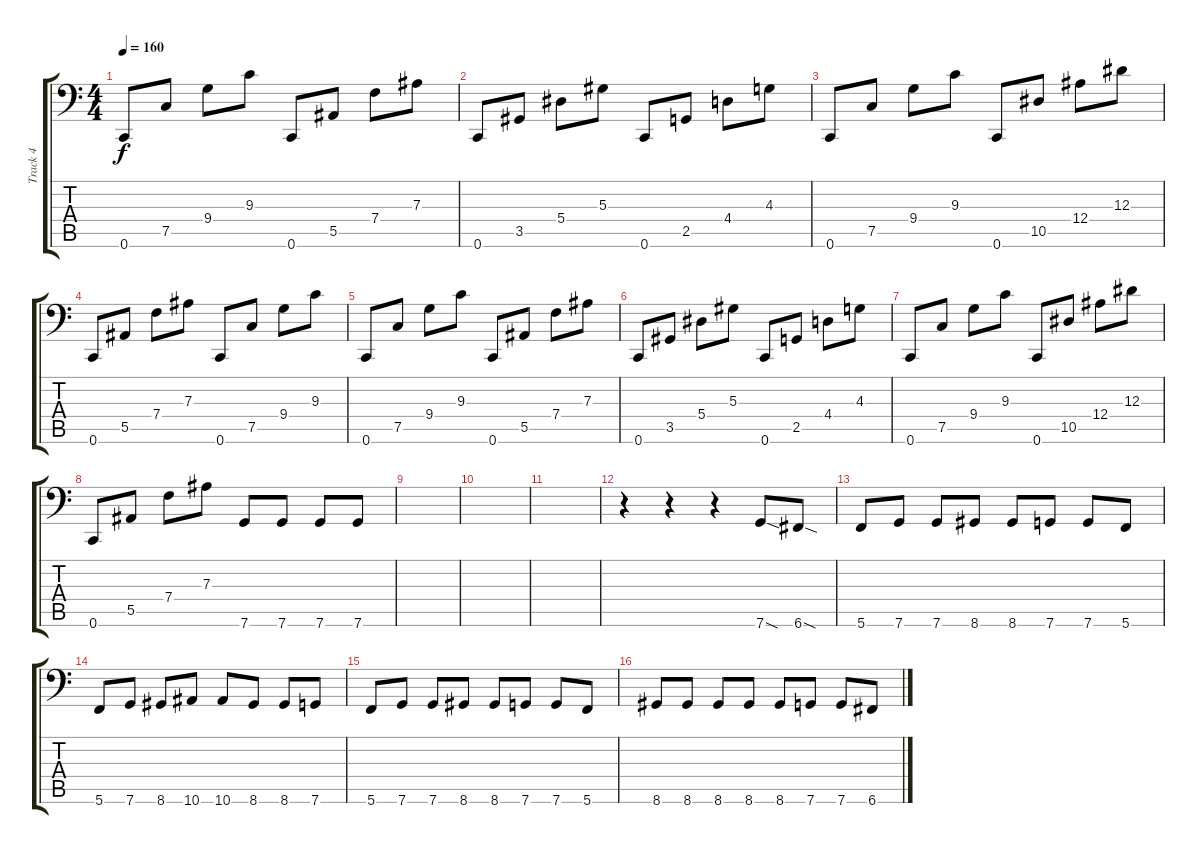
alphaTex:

\track ("Track 4" "Track 4") {instrument electricbassfinger}
\staff {score tabs}
\tuning (C3 G2 Eb2 Bb1 F1 C1) {hide}
\ts (4 4)
\tempo 160
\clef f4
\ks c
0.6.8{dy f instrument electricbassfinger} 7.5.8 9.4.8 9.3.8 0.6.8 5.5.8 7.4.8 7.3.8 |
0.6.8 3.5.8 5.4.8 5.3.8 0.6.8 2.5.8 4.4.8 4.3.8 |
0.6.8 7.5.8 9.4.8 9.3.8 0.6.8 10.5.8 12.4.8 12.3.8 |
0.6.8 5.5.8 7.4.8 7.3.8 0.6.8 7.5.8 9.4.8 9.3.8 |
0.6.8 7.5.8 9.4.8 9.3.8 0.6.8 5.5.8 7.4.8 7.3.8 |
0.6.8 3.5.8 5.4.8 5.3.8 0.6.8 2.5.8 4.4.8 4.3.8 |
0.6.8 7.5.8 9.4.8 9.3.8 0.6.8 10.5.8 12.4.8 12.3.8 |
0.6.8 5.5.8 7.4.8 7.3.8 7.6.8 7.6.8 7.6.8 7.6.8 |
|
|
|
r.4 r.4 r.4 7.6{sod}.8 6.6{sod}.8 |
5.6.8 7.6.8 7.6.8 8.6.8 8.6.8 7.6.8 7.6.8 5.6.8 |
5.6.8 7.6.8 8.6.8 10.6.8 10.6.8 8.6.8 8.6.8 7.6.8 |
5.6.8 7.6.8 7.6.8 8.6.8 8.6.8 7.6.8 7.6.8 5.6.8 |
8.6.8 8.6.8 8.6.8 8.6.8 8.6.8 7.6.8 7.6.8 6.6.8
